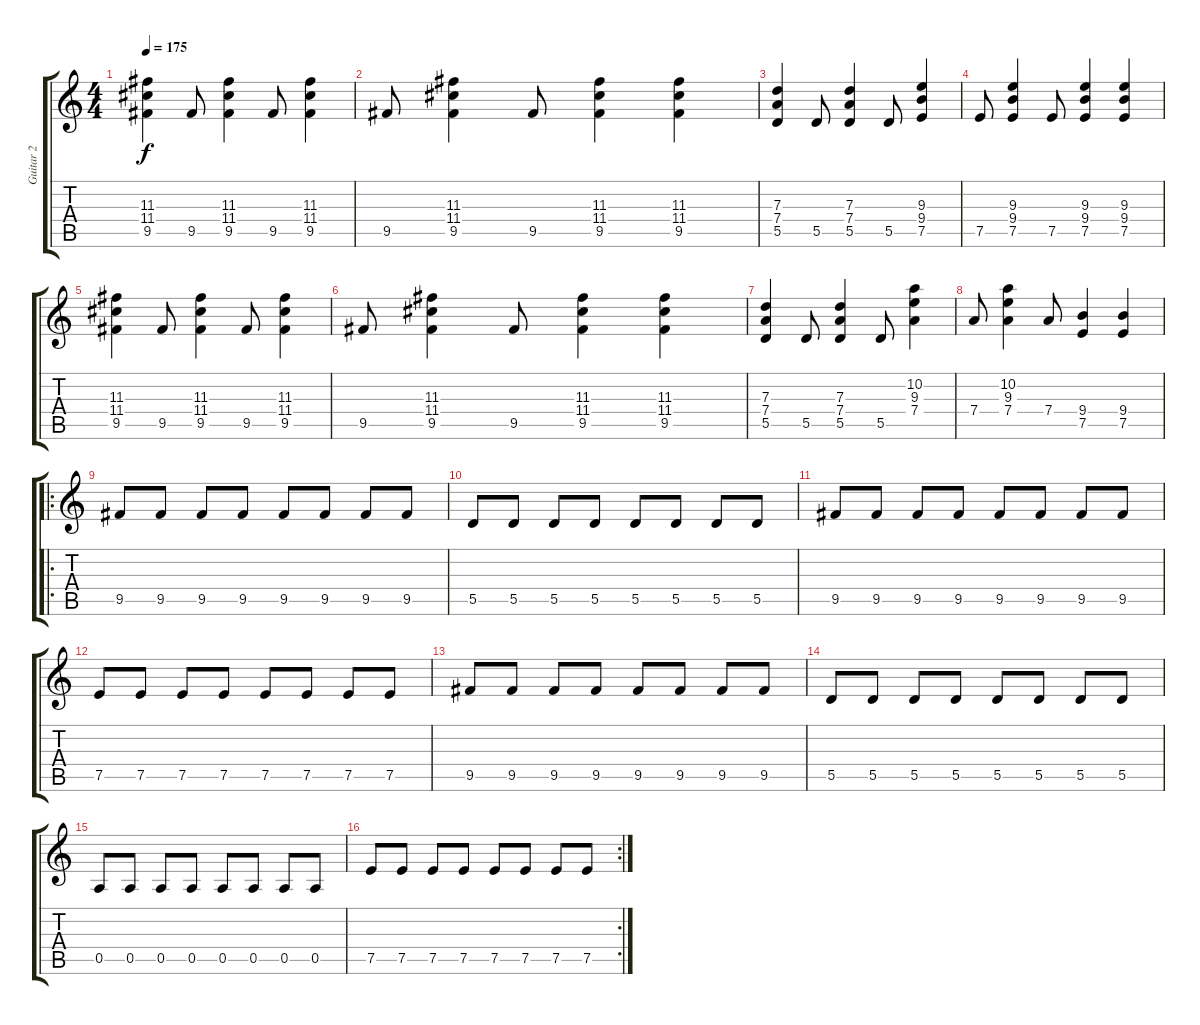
\track ("Guitar 2" "Guitar 2") {instrument distortionguitar}
\staff {score tabs}
\tuning (E4 B3 G3 D3 A2 E2) {hide}
\ts (4 4)
\tempo 175
\clef g2
\ks c
(11.3 11.4 9.5).4{dy f} 9.5.8 (11.3 11.4 9.5).4 9.5.8 (11.3 11.4 9.5).4 |
9.5.8 (11.3 11.4 9.5).4 9.5.8 (11.3 11.4 9.5).4 (11.3 11.4 9.5).4 |
(7.3 7.4 5.5).4 5.5.8 (7.3 7.4 5.5).4 5.5.8 (9.3 9.4 7.5).4 |
7.5.8 (9.3 9.4 7.5).4 7.5.8 (9.3 9.4 7.5).4 (9.3 9.4 7.5).4 |
(11.3 11.4 9.5).4 9.5.8 (11.3 11.4 9.5).4 9.5.8 (11.3 11.4 9.5).4 |
9.5.8 (11.3 11.4 9.5).4 9.5.8 (11.3 11.4 9.5).4 (11.3 11.4 9.5).4 |
(7.3 7.4 5.5).4 5.5.8 (7.3 7.4 5.5).4 5.5.8 (10.2 9.3 7.4).4 |
7.4.8 (10.2 9.3 7.4).4 7.4.8 (9.4 7.5).4 (9.4 7.5).4 |
\ro
9.5.8 9.5.8 9.5.8 9.5.8 9.5.8 9.5.8 9.5.8 9.5.8 |
5.5.8 5.5.8 5.5.8 5.5.8 5.5.8 5.5.8 5.5.8 5.5.8 |
9.5.8 9.5.8 9.5.8 9.5.8 9.5.8 9.5.8 9.5.8 9.5.8 |
7.5.8 7.5.8 7.5.8 7.5.8 7.5.8 7.5.8 7.5.8 7.5.8 |
9.5.8 9.5.8 9.5.8 9.5.8 9.5.8 9.5.8 9.5.8 9.5.8 |
5.5.8 5.5.8 5.5.8 5.5.8 5.5.8 5.5.8 5.5.8 5.5.8 |
0.5.8 0.5.8 0.5.8 0.5.8 0.5.8 0.5.8 0.5.8 0.5.8 |
\rc 2
7.5.8 7.5.8 7.5.8 7.5.8 7.5.8 7.5.8 7.5.8 7.5.8
